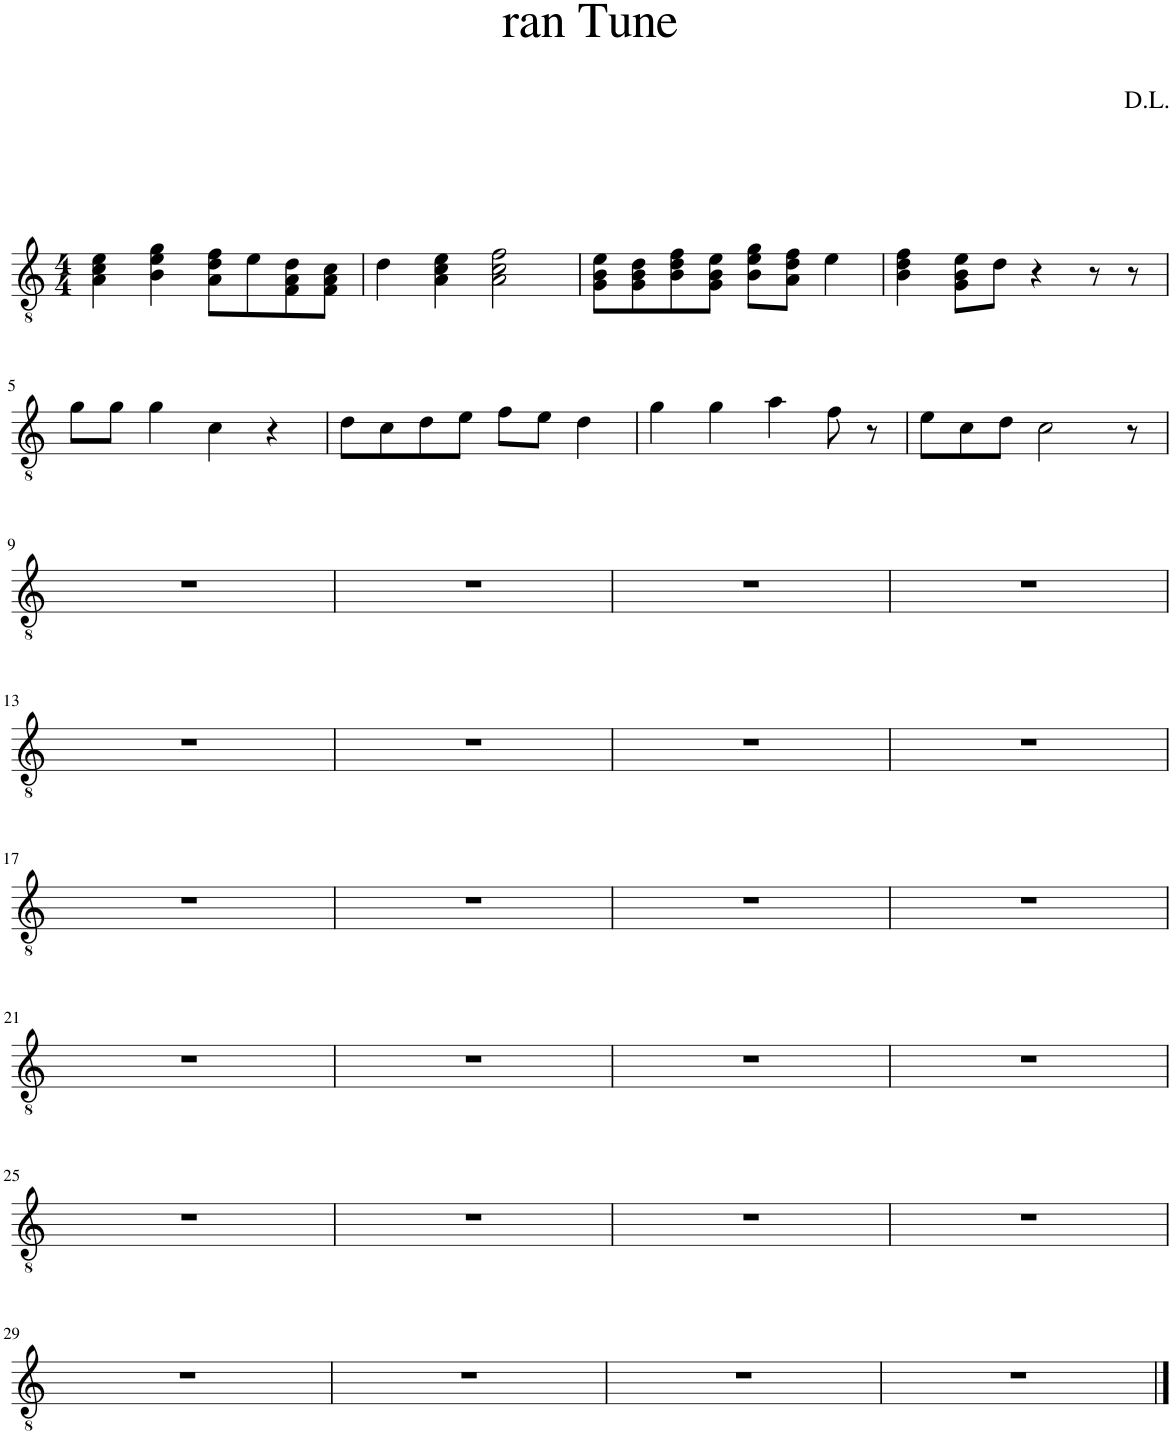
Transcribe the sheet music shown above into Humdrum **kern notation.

**kern
*part1
*staff1
*I"Electric Guitar
*I'El. Guit.
*clefGv2
*k[]
*M4/4
=1
4A\ 4c\ 4e\
4B\ 4e\ 4g\
8A\ 8d\ 8f\L
8e\
8F\ 8A\ 8d\
8F\ 8A\ 8c\J
=2
4d\
4A\ 4c\ 4e\
2A\ 2c\ 2f\
=3
8G\ 8B\ 8e\L
8G\ 8B\ 8d\
8B\ 8d\ 8f\
8G\ 8B\ 8e\J
8B\ 8e\ 8g\L
8A\ 8d\ 8f\J
4e\
=4
4B\ 4d\ 4f\
8G\ 8B\ 8e\L
8d\J
4r
8r
8r
!!LO:LB:g=z
=5
8g\L
8g\J
4g\
4c\
4r
=6
8d\L
8c\
8d\
8e\J
8f\L
8e\J
4d\
=7
4g\
4g\
4a\
8f\
8r
=8
8e\L
8c\
8d\J
2c\
8r
!!LO:LB:g=z
=9
1r
=10
1r
=11
1r
=12
1r
!!LO:LB:g=z
=13
1r
=14
1r
=15
1r
=16
1r
!!LO:LB:g=z
=17
1r
=18
1r
=19
1r
=20
1r
!!LO:LB:g=z
=21
1r
=22
1r
=23
1r
=24
1r
!!LO:LB:g=z
=25
1r
=26
1r
=27
1r
=28
1r
!!LO:LB:g=z
=29
1r
=30
1r
=31
1r
=32
1r
==
*-
